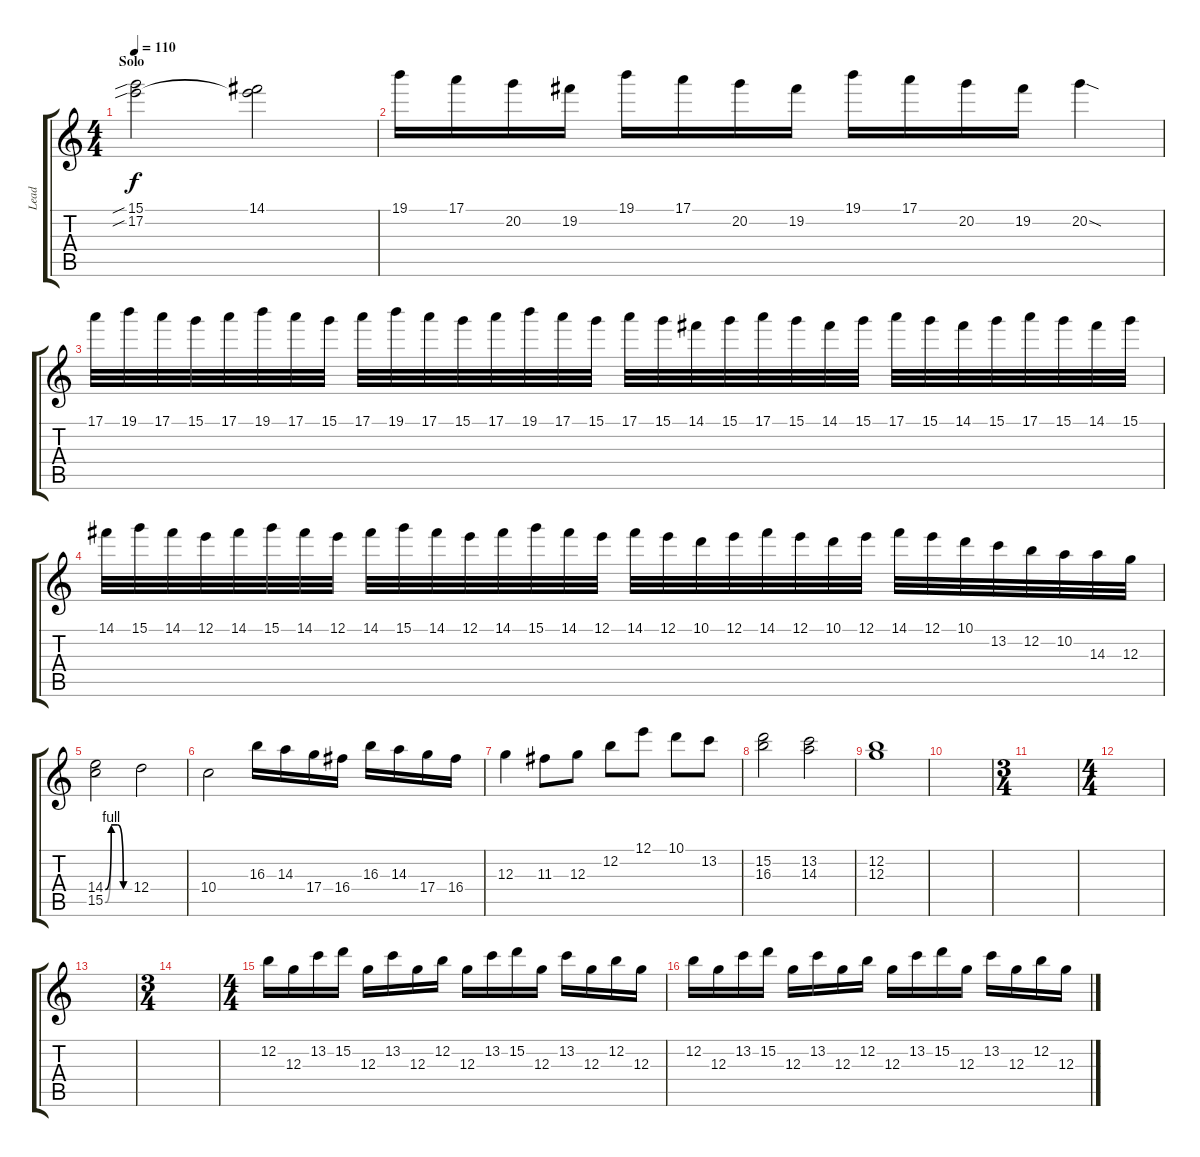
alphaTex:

\track ("Lead" "Lead") {instrument distortionguitar}
\staff {score tabs}
\tuning (E4 B3 G3 D3 A2 E2) {hide}
\ts (4 4)
\section ("" "Solo")
\tempo 110
\clef g2
\ks c
(15.1{sib} 17.2{sib}).2{dy f} (14.1 17.2{t}).2 |
19.1.16 17.1.16 20.2.16 19.2.16 19.1.16 17.1.16 20.2.16 19.2.16 19.1.16 17.1.16 20.2.16 19.2.16 20.2{sod}.4 |
17.1.32 19.1.32 17.1.32 15.1.32 17.1.32 19.1.32 17.1.32 15.1.32 17.1.32 19.1.32 17.1.32 15.1.32 17.1.32 19.1.32 17.1.32 15.1.32 17.1.32 15.1.32 14.1.32 15.1.32 17.1.32 15.1.32 14.1.32 15.1.32 17.1.32 15.1.32 14.1.32 15.1.32 17.1.32 15.1.32 14.1.32 15.1.32 |
14.1.32 15.1.32 14.1.32 12.1.32 14.1.32 15.1.32 14.1.32 12.1.32 14.1.32 15.1.32 14.1.32 12.1.32 14.1.32 15.1.32 14.1.32 12.1.32 14.1.32 12.1.32 10.1.32 12.1.32 14.1.32 12.1.32 10.1.32 12.1.32 14.1.32 12.1.32 10.1.32 13.2.32 12.2.32 10.2.32 14.3.32 12.3.32 |
(14.4{be (custom 0 0 15 4 30 4 45 0 60 0)} 15.5{be (custom 0 0 15 4 30 4 45 0 60 0)}).2 12.4.2 |
10.4.2 16.3.16 14.3.16 17.4.16 16.4.16 16.3.16 14.3.16 17.4.16 16.4.16 |
12.3.4 11.3.8 12.3.8 12.2.8 12.1.8 10.1.8 13.2.8 |
(15.2 16.3).2 (13.2 14.3).2 |
(12.2 12.3).1 |
|
\ts (3 4)
|
\ts (4 4)
|
|
\ts (3 4)
|
\ts (4 4)
12.2.16 12.3.16 13.2.16 15.2.16 12.3.16 13.2.16 12.3.16 12.2.16 12.3.16 13.2.16 15.2.16 12.3.16 13.2.16 12.3.16 12.2.16 12.3.16 |
12.2.16 12.3.16 13.2.16 15.2.16 12.3.16 13.2.16 12.3.16 12.2.16 12.3.16 13.2.16 15.2.16 12.3.16 13.2.16 12.3.16 12.2.16 12.3.16
